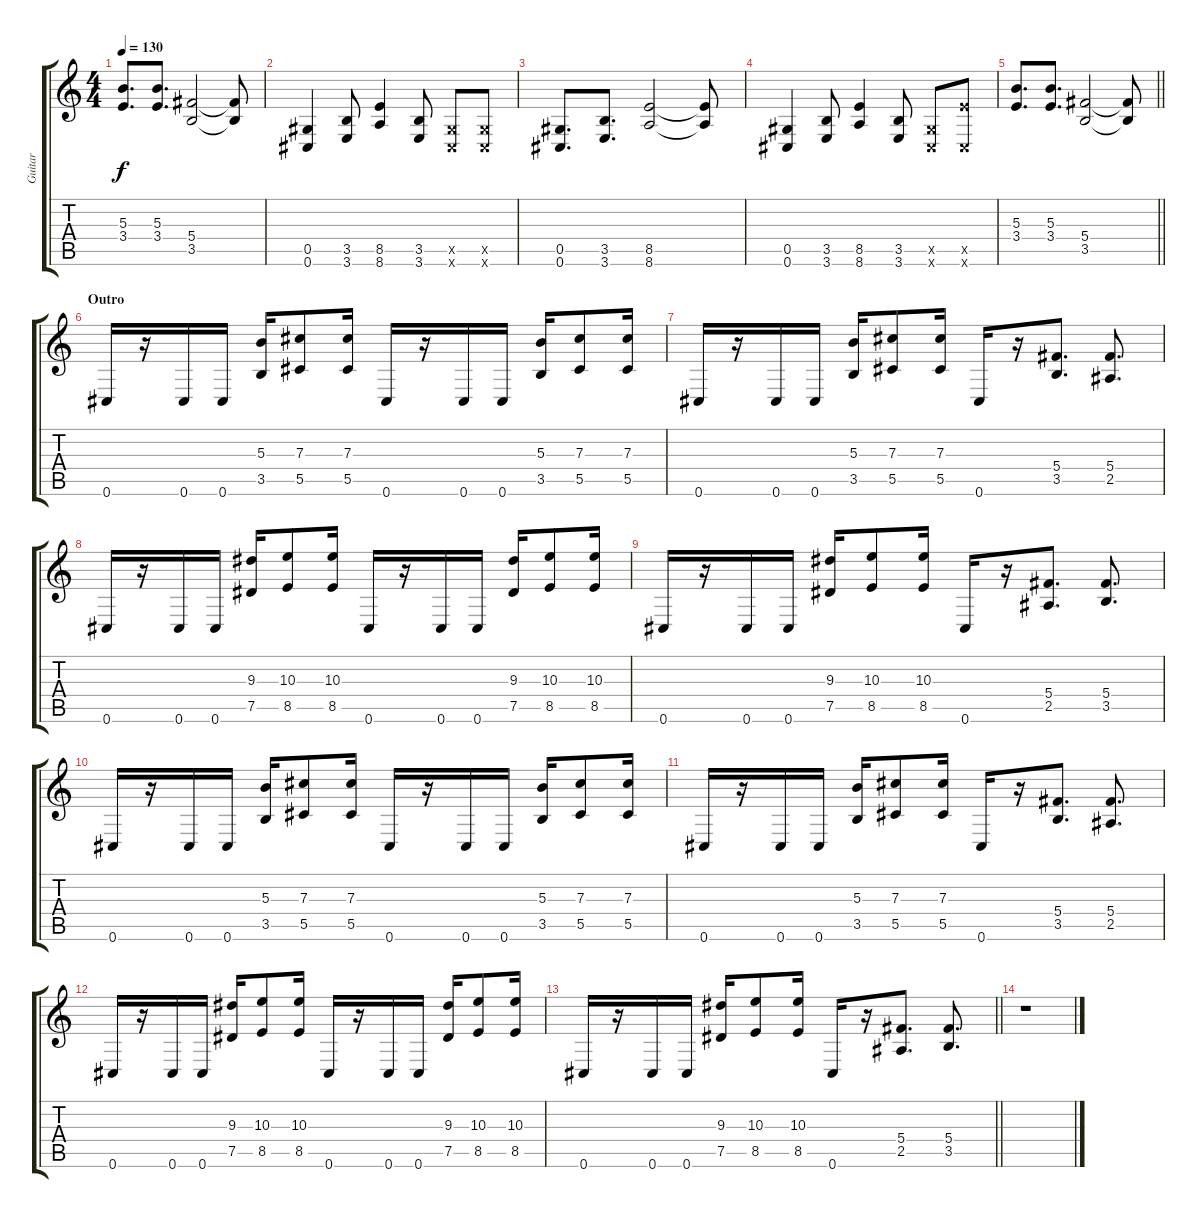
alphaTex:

\track ("Guitar" "Guitar") {instrument distortionguitar}
\staff {score tabs}
\tuning (Eb4 Bb3 Gb3 Db3 Ab2 Db2) {hide}
\ts (4 4)
\tempo 130
\clef g2
\ks c
(5.3 3.4).8{d dy f} (5.3 3.4).8{d} (5.4 3.5).2 (5.4{t} 3.5{t}).8 |
(0.5 0.6).4 (3.5 3.6).8 (8.5 8.6).4 (3.5 3.6).8 (0.5{x} 0.6{x}).8 (0.5{x} 0.6{x}).8 |
(0.5 0.6).8{d} (3.5 3.6).8{d} (8.5 8.6).2 (8.5{t} 8.6{t}).8 |
(0.5 0.6).4 (3.5 3.6).8 (8.5 8.6).4 (3.5 3.6).8 (0.5{x} 0.6{x}).8 (8.5{x} 0.6{x}).8 |
\barLineRight lightlight
(5.3 3.4).8{d} (5.3 3.4).8{d} (5.4 3.5).2 (5.4{t} 3.5{t}).8 |
\section ("" "Outro")
0.6.16 r.16 0.6.16 0.6.16 (5.3 3.5).16 (7.3 5.5).8 (7.3 5.5).16 0.6.16 r.16 0.6.16 0.6.16 (5.3 3.5).16 (7.3 5.5).8 (7.3 5.5).16 |
0.6.16 r.16 0.6.16 0.6.16 (5.3 3.5).16 (7.3 5.5).8 (7.3 5.5).16 0.6.16 r.16 (5.4 3.5).8{d} (5.4 2.5).8{d} |
0.6.16 r.16 0.6.16 0.6.16 (9.3 7.5).16 (10.3 8.5).8 (10.3 8.5).16 0.6.16 r.16 0.6.16 0.6.16 (9.3 7.5).16 (10.3 8.5).8 (10.3 8.5).16 |
0.6.16 r.16 0.6.16 0.6.16 (9.3 7.5).16 (10.3 8.5).8 (10.3 8.5).16 0.6.16 r.16 (5.4 2.5).8{d} (5.4 3.5).8{d} |
0.6.16 r.16 0.6.16 0.6.16 (5.3 3.5).16 (7.3 5.5).8 (7.3 5.5).16 0.6.16 r.16 0.6.16 0.6.16 (5.3 3.5).16 (7.3 5.5).8 (7.3 5.5).16 |
0.6.16 r.16 0.6.16 0.6.16 (5.3 3.5).16 (7.3 5.5).8 (7.3 5.5).16 0.6.16 r.16 (5.4 3.5).8{d} (5.4 2.5).8{d} |
0.6.16 r.16 0.6.16 0.6.16 (9.3 7.5).16 (10.3 8.5).8 (10.3 8.5).16 0.6.16 r.16 0.6.16 0.6.16 (9.3 7.5).16 (10.3 8.5).8 (10.3 8.5).16 |
\barLineRight lightlight
0.6.16 r.16 0.6.16 0.6.16 (9.3 7.5).16 (10.3 8.5).8 (10.3 8.5).16 0.6.16 r.16 (5.4 2.5).8{d} (5.4 3.5).8{d} |
r.1
